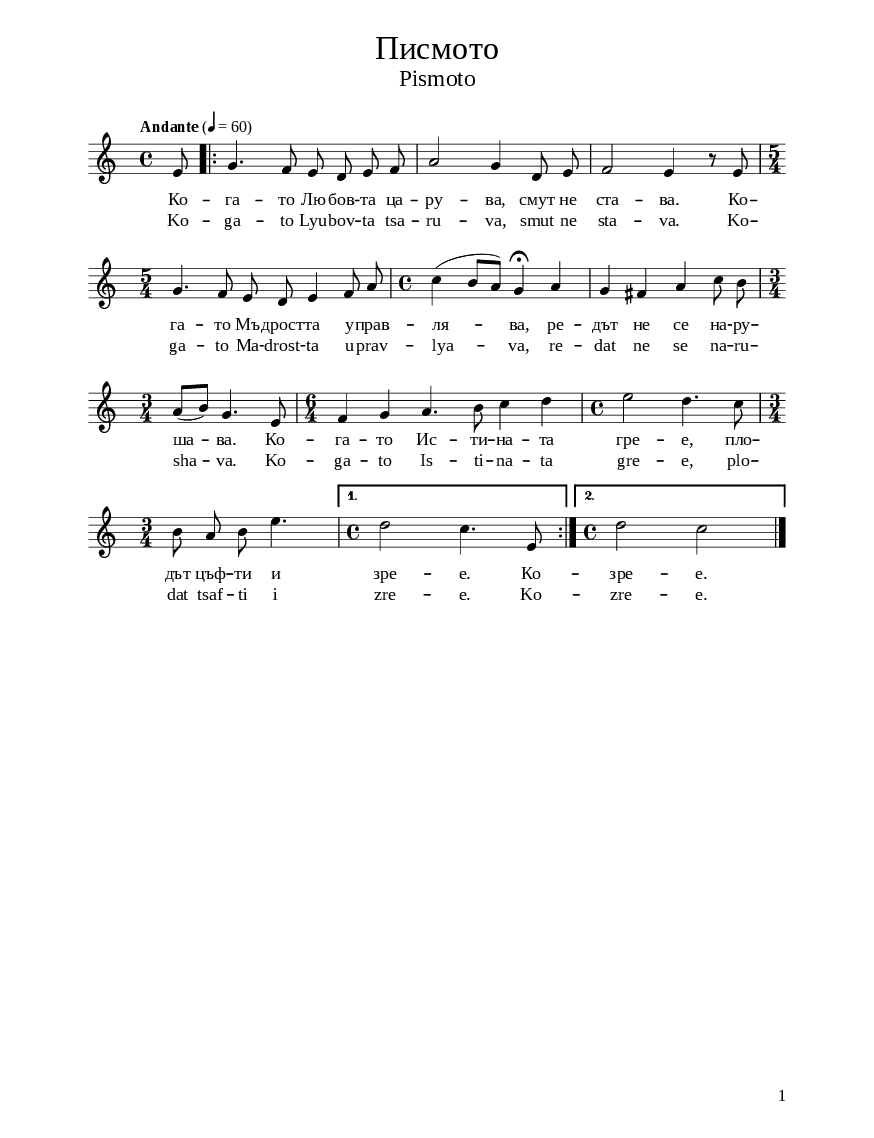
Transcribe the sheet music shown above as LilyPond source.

\version "2.20.0"

\paper {
  #(set-paper-size "a5")
}

\bookpart {
  \paper {
    print-all-headers = ##t
    print-page-number = ##t
    print-first-page-number = ##t

    % put page numbers on the bottom
    oddHeaderMarkup = \markup ""
    evenHeaderMarkup = \markup ""
    oddFooterMarkup = \markup
    \fill-line {
      ""
      \on-the-fly #print-page-number-check-first \fromproperty #'page:page-number-string
    }
    evenFooterMarkup = \markup
    \fill-line {
      \on-the-fly #print-page-number-check-first \fromproperty #'page:page-number-string
      ""
    }

    left-margin = 1.5\cm
    right-margin = 1.5\cm
    top-margin = 1.6\cm
    bottom-margin = 1.2\cm
    ragged-bottom = ##t % do not spread the staves to fill the whole vertical space

    % change lyrics and titles font (affects notes also)
    fonts =
    #(make-pango-font-tree
      "Times New Roman"
      "DejaVu Sans"
      "DejaVu Sans Mono"
      (/ (* staff-height pt) 3.6))

    % change distance between staves
    system-system-spacing =
    #'((basic-distance . 12)
       (minimum-distance . 6)
       (padding . 1)
       (stretchability . 12))
  }

  \header {
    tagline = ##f
  }

  \score{
    \layout {
      indent = 0.0\cm % remove first line indentation
      %ragged-last = ##t % do not spread last line to fill the whole space
      \context {
        \Score
        \omit BarNumber %remove bar numbers
      } % context

      \context {
        % change staff size
        \Staff
        fontSize = #+0 % affects notes size only
        \override StaffSymbol #'staff-space = #(magstep -3)
        \override StaffSymbol #'thickness = #0.5
        \override BarLine #'hair-thickness = #1
        %\override StaffSymbol #'ledger-line-thickness = #'(0 . 0)
      }

      \context {
        % adjust space between staff and lyrics and between the two lyric lines
        \Lyrics
        \override VerticalAxisGroup.nonstaff-relatedstaff-spacing = #'((basic-distance . 4.5))
        \override VerticalAxisGroup.nonstaff-nonstaff-spacing = #'((minimum-distance . 2))
      }
    } % layout

    \new Voice \absolute {
      \clef treble
      \key c \major
      \time 4/4
      \tempo \markup {
        % make tempo note smaller
        \concat {
          "Andante " \normal-text { "(" }
          \teeny \general-align #Y #DOWN \note #"4" #0.8
          \normal-text { " = 60)" }
        }
      }
      \autoBeamOff
      \partial 8
     e'8 \repeat volta 2 {
    | % 2
     g'4.  f'8  e'8  d'8  e'8
     f'8 | % 3
     a'2  g'4  d'8  e'8 | % 4
     f'2  e'4 r8  e'8 \break | % 5
    \time 5/4  | % 5
     g'4.  f'8  e'8  d'8  e'4
     f'8  a'8 | % 6
    \time 4/4  | % 6
     c''4 (  b'8 [  a'8 ) ]  g'4
    ^\fermata  a'4 | % 7
     g'4  fis'4  a'4  c''8
    b'8 \break | % 8
    \time 3/4  | % 8
     a'8 ( [  b'8 ) ]  g'4.  e'8 | % 9
    \time 6/4  | % 9
     f'4  g'4  a'4.  b'8  c''4
     d''4 |
    \time 4/4  |
     e''2  d''4.  c''8 \break | % 11
    \time 3/4  | % 11
     b'8  a'8  b'8  e''4. | }

     \alternative {
       { % 12
      \time 4/4  % 12
       d''2  c''4.  e'8 | }
       {
       \time 4/4 d''2  c''2 | \bar "|." }
     }
    }

    \addlyrics {  Ко -- га -- то Лю -- бов -- та ца --
  ру -- ва, смут не ста -- ва. Ко --
  га -- то Мъ -- дрост -- та у -- прав
  -- ля -- ва, ре -- дът не се
  на -- ру -- ша -- ва. Ко -- га --
  то Ис -- ти -- на -- та гре -- е,
  пло -- дът цъф -- ти и зре -- е.
  Ко -- зре -- е.}
    \addlyrics {Ko -- ga -- to Lyu -- bov -- ta tsa --
  ru -- va, smut ne sta -- va. Ko --
  ga -- to Ma -- drost -- ta u -- prav
  -- lya -- va, re -- dat ne se
  na -- ru -- sha -- va. Ko -- ga --
  to Is -- ti -- na -- ta gre -- e,
  plo -- dat tsaf -- ti i zre -- e.
  Ko -- zre -- e.}

    \header {
      title = \markup \column \normal-text \fontsize #2.5 {
        \center-align
        \line { Писмото}
        \vspace #-0.6
        \center-align
        \line \fontsize #-3 { Pismoto}
        \vspace #-0.8
        \center-align
        \line \fontsize #-3 { " " }
      }
    }

    \midi{}

  } % score

  \pageBreak

  \markup \fontsize #+2.5 {
    \hspace #1
    \override #'(baseline-skip . 2.4) % affects space between column lines
    \column {
      \line { 2. Текст на кирилица }
      \line {   "   " Текст на кирилица }
    }

    \hspace #5
    \override #'(baseline-skip . 2.4)
    \column {
      \line { 2. Tekst na latinica }
      \line {   "   " Tekst na latinica }
    } %column
  } % markup

  \pageBreak

  % include foreign translation(s) of the song
 \version "2.20.0"

\markup \fill-line { \fontsize #6 "Der Brief" }
\markup \null
\markup \null
\markup \fontsize #+2.5 {
  \hspace #10
  \override #'(baseline-skip . 2)

  \column {
    \line { " " }

 \line { " "Wenn die Liebe herrscht, }

 \line { " "entsteht keine Unruhe. }

 \line { " "Wenn die Weisheit regiert, }

 \line { " "wird die Ordnung nicht gestört.}

 \line { " "Wenn die Wahrheit scheint, }

 \line { " "gedeiht und reift die Frucht. }

  }
}


} % bookpart
